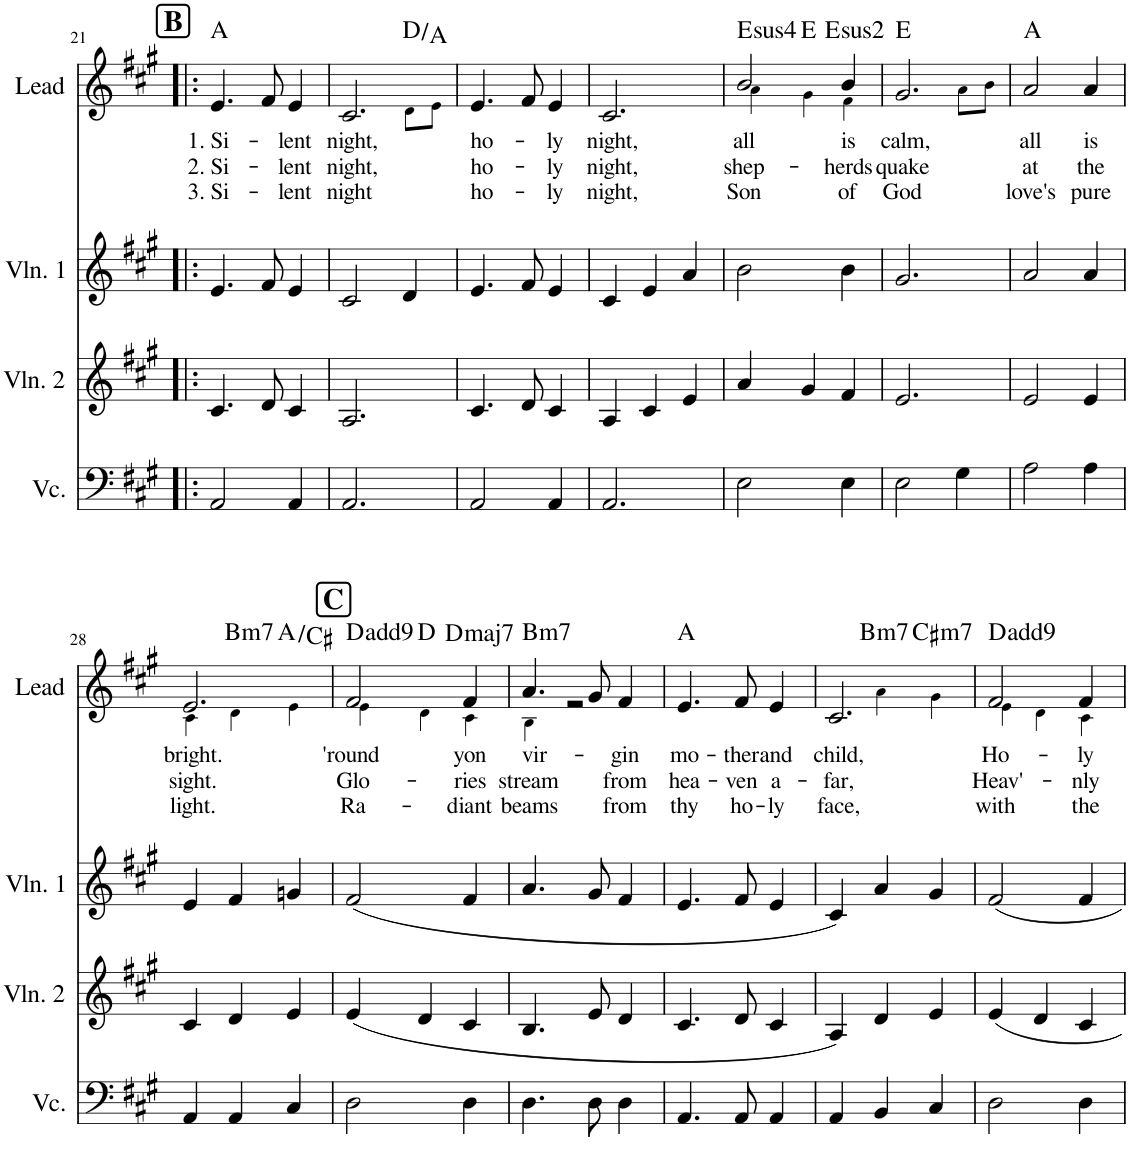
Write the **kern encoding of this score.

**kern	**kern	**kern	**kern	**text	**text	**text	**harte
*part4	*part3	*part2	*part1	*part1	*part1	*part1	*part1
*staff4	*staff3	*staff2	*staff1	*staff1	*staff1	*staff1	*
*I"Violoncello	*I"Violin 2	*I"Violin 1	*I"Lead	*	*	*	*
*I'Vc.	*I'Vln. 2	*I'Vln. 1	*I'Lead	*	*	*	*
!!LO:PB:g=z
*clefF4	*clefG2	*clefG2	*clefG2	*	*	*	*
*k[f#c#g#]	*k[f#c#g#]	*k[f#c#g#]	*k[f#c#g#]	*	*	*	*
*M3/4	*M3/4	*M3/4	*M3/4	*	*	*	*
!!LO:REH:place=s1:a:B:cj:fs=14:t=B
=21!|:	=21!|:	=21!|:	=21!|:	=21!|:	=21!|:	=21!|:	=21!|:
!	!	!	!	!LO:LY:b	!LO:LY:b	!LO:LY:b	!
2AA/	4.c#/	4.e/	4.e/	1. Si-	2. Si-	3. Si-	A:maj
.	8d/	8f#/	8f#/	.	.	.	.
!	!	!	!	!LO:LY:b	!LO:LY:b	!LO:LY:b	!
4AA/	4c#/	4e/	4e/	-lent	-lent	-lent	.
=22	=22	=22	=22	=22	=22	=22	=22
!	!	!	!	!LO:LY:b	!LO:LY:b	!LO:LY:b	!
*	*	*	*^	*	*	*	*
2.AA/	2.A/	2c#/	2.c#/	2ryy	night,	night,	night	.
.	.	4d/	.	8d!\L	.	.	.	D:maj/5
.	.	.	.	8e!\J	.	.	.	.
=23	=23	=23	=23	=23	=23	=23	=23	=23
!	!	!	!	!	!LO:LY:b	!LO:LY:b	!LO:LY:b	!
*	*	*	*v	*v	*	*	*	*
2AA/	4.c#/	4.e/	4.e/	ho-	ho-	ho-	.
.	8d/	8f#/	8f#/	.	.	.	.
!	!	!	!	!LO:LY:b	!LO:LY:b	!LO:LY:b	!
4AA/	4c#/	4e/	4e/	-ly	-ly	-ly	.
=24	=24	=24	=24	=24	=24	=24	=24
!	!	!	!	!LO:LY:b	!LO:LY:b	!LO:LY:b	!
2.AA/	4A/	4c#/	2.c#/	night,	night,	night,	.
.	4c#/	4e/	.	.	.	.	.
.	4e/	4a/	.	.	.	.	.
=25	=25	=25	=25	=25	=25	=25	=25
!	!	!	!	!LO:LY:b	!LO:LY:b	!LO:LY:b	!LO:H:kt=4
*	*	*	*^	*	*	*	*
2E\	4a/	2b\	2b/	4a!\	all	shep-	Son	E:sus4
.	4g#/	.	.	4g#!\	.	.	.	E:maj
!	!	!	!	!	!LO:LY:b	!LO:LY:b	!LO:LY:b	!LO:H:kt=2
4E\	4f#/	4b\	4b/	4f#!\	is	-herds	of	E:(1,2,5)
=26	=26	=26	=26	=26	=26	=26	=26	=26
!	!	!	!	!	!LO:LY:b	!LO:LY:b	!LO:LY:b	!
2E\	2.e/	2.g#/	2.g#/	2g#	calm,	quake	God	E:maj
4G#\	.	.	.	8a!\L	.	.	.	.
.	.	.	.	8b!\J	.	.	.	.
=27	=27	=27	=27	=27	=27	=27	=27	=27
!	!	!	!	!	!LO:LY:b	!LO:LY:b	!LO:LY:b	!
*	*	*	*v	*v	*	*	*	*
2A\	2e/	2a/	2a/	all	at	love's	A:maj
!	!	!	!	!LO:LY:b	!LO:LY:b	!LO:LY:b	!
4A\	4e/	4a/	4a/	is	the	pure	.
!!LO:LB:g=z
=28	=28	=28	=28	=28	=28	=28	=28
!	!	!	!	!LO:LY:b	!LO:LY:b	!LO:LY:b	!
*	*	*	*^	*	*	*	*
4AA/	4c#/	4e/	2.e/	4c#!\	bright.	sight.	light.	.
!	!	!	!	!	!	!	!	!LO:H:kt=m7
4AA/	4d/	4f#/	.	4d!\	.	.	.	B:min7
4C#/	4e/	4gn/	.	4e!\	.	.	.	A:maj/3
!!LO:REH:place=s1:a:B:cj:fs=14:t=C	!!
=29	=29	=29	=29	=29	=29	=29	=29	=29
!	!	!	!	!	!LO:LY:b	!LO:LY:b	!LO:LY:b	!
2D\	(<4e/	(<2f#/	2f#/	4e!\	'round	Glo-	Ra-	D:maj(9)
.	4d/	.	.	4d!\	.	.	.	D:maj
!	!	!	!	!	!LO:LY:b	!LO:LY:b	!LO:LY:b	!LO:H:kt=maj7
4D\	4c#/	4f#/	4f#/	4c#!\	yon	-ries	-diant	D:maj7
=30	=30	=30	=30	=30	=30	=30	=30	=30
!	!	!	!	!	!LO:LY:b	!LO:LY:b	!LO:LY:b	!LO:H:kt=m7
4.D\	4.B/	4.a/	4.a/	4B!\	vir-	stream	beams	B:min7
.	.	.	.	2r	.	.	.	.
8D\	8e/	8g#/	8g#/	.	.	.	.	.
!	!	!	!	!	!LO:LY:b	!LO:LY:b	!LO:LY:b	!
4D\	4d/	4f#/	4f#/	.	-gin	from	from	.
*	*	*	*v	*v	*	*	*	*
=31	=31	=31	=31	=31	=31	=31	=31
!	!	!	!	!LO:LY:b	!LO:LY:b	!LO:LY:b	!
4.AA/	4.c#/	4.e/	4.e/	mo-	hea-	thy	A:maj
!	!	!	!	!LO:LY:b	!LO:LY:b	!LO:LY:b	!
8AA/	8d/	8f#/	8f#/	-ther	-ven	ho-	.
!	!	!	!	!LO:LY:b	!LO:LY:b	!LO:LY:b	!
4AA/	4c#/	4e/	4e/	and	a-	-ly	.
=32	=32	=32	=32	=32	=32	=32	=32
!	!	!	!	!LO:LY:b	!LO:LY:b	!LO:LY:b	!
*	*	*	*^	*	*	*	*
4AA/	4A/)	4c#/)	2.c#/	4ryy	child,	-far,	face,	.
!	!	!	!	!	!	!	!	!LO:H:kt=m7
4BB/	4d/	4a/	.	4a!\	.	.	.	B:min7
!	!	!	!	!	!	!	!	!LO:H:kt=m7
4C#/	4e/	4g#/	.	4g#!\	.	.	.	C#:min7
=33	=33	=33	=33	=33	=33	=33	=33	=33
!	!	!	!	!	!LO:LY:b	!LO:LY:b	!LO:LY:b	!
2D\	4e/	2f#/	2f#/	4e!\	Ho-	Heav'-	with	D:maj(9)
.	4d/	.	.	4d!\	.	.	.	.
!	!	!	!	!	!LO:LY:b	!LO:LY:b	!LO:LY:b	!
4D\	4c#/	4f#/	4f#/	4c#!\	-ly	-nly	the	.
*	*	*	*v	*v	*	*	*	*
=	=	=	=	=	=	=	=
*-	*-	*-	*-	*-	*-	*-	*-
